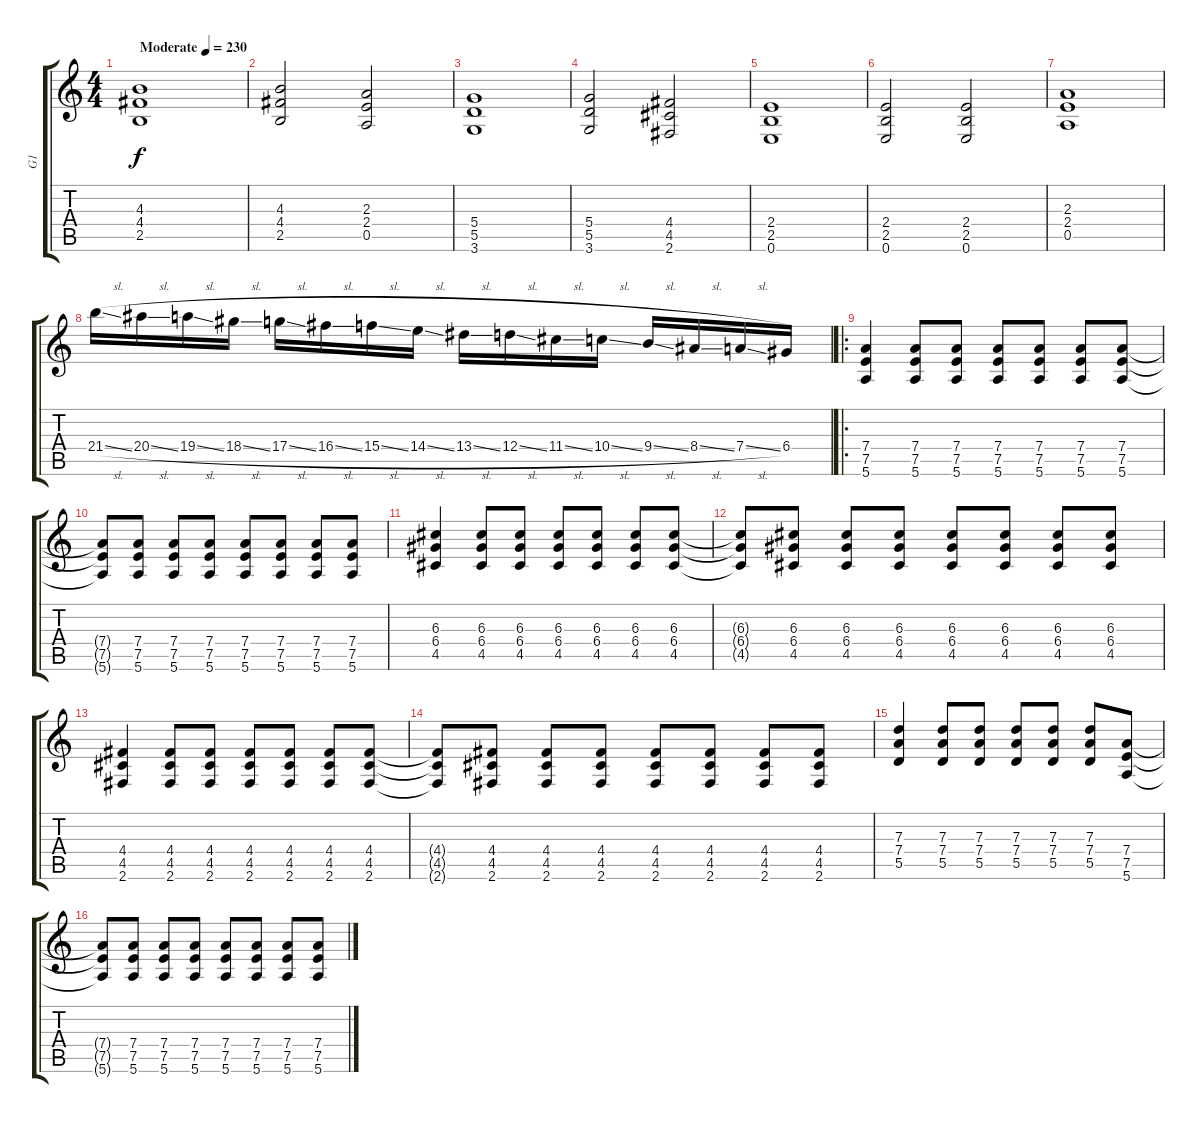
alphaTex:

\track ("G1" "G1") {instrument overdrivenguitar}
\staff {score tabs}
\tuning (E4 B3 G3 D3 A2 E2) {hide}
\ts (4 4)
\tempo (230 "Moderate")
\clef g2
\ks c
(4.3 4.4 2.5).1{dy f instrument overdrivenguitar} |
(4.3 4.4 2.5).2 (2.3 2.4 0.5).2 |
(5.4 5.5 3.6).1 |
(5.4 5.5 3.6).2 (4.4 4.5 2.6).2 |
(2.4 2.5 0.6).1 |
(2.4 2.5 0.6).2 (2.4 2.5 0.6).2 |
(2.3 2.4 0.5).1 |
21.4{sl}.16 20.4{sl}.16 19.4{sl}.16 18.4{sl}.16 17.4{sl}.16 16.4{sl}.16 15.4{sl}.16 14.4{sl}.16 13.4{sl}.16 12.4{sl}.16 11.4{sl}.16 10.4{sl}.16 9.4{sl}.16 8.4{sl}.16 7.4{sl}.16 6.4.16 |
\ro
(7.4 7.5 5.6).4 (7.4 7.5 5.6).8 (7.4 7.5 5.6).8 (7.4 7.5 5.6).8 (7.4 7.5 5.6).8 (7.4 7.5 5.6).8 (7.4 7.5 5.6).8 |
(7.4{t} 7.5{t} 5.6{t}).8 (7.4 7.5 5.6).8 (7.4 7.5 5.6).8 (7.4 7.5 5.6).8 (7.4 7.5 5.6).8 (7.4 7.5 5.6).8 (7.4 7.5 5.6).8 (7.4 7.5 5.6).8 |
(6.3 6.4 4.5).4 (6.3 6.4 4.5).8 (6.3 6.4 4.5).8 (6.3 6.4 4.5).8 (6.3 6.4 4.5).8 (6.3 6.4 4.5).8 (6.3 6.4 4.5).8 |
(6.3{t} 6.4{t} 4.5{t}).8 (6.3 6.4 4.5).8 (6.3 6.4 4.5).8 (6.3 6.4 4.5).8 (6.3 6.4 4.5).8 (6.3 6.4 4.5).8 (6.3 6.4 4.5).8 (6.3 6.4 4.5).8 |
(4.4 4.5 2.6).4 (4.4 4.5 2.6).8 (4.4 4.5 2.6).8 (4.4 4.5 2.6).8 (4.4 4.5 2.6).8 (4.4 4.5 2.6).8 (4.4 4.5 2.6).8 |
(4.4{t} 4.5{t} 2.6{t}).8 (4.4 4.5 2.6).8 (4.4 4.5 2.6).8 (4.4 4.5 2.6).8 (4.4 4.5 2.6).8 (4.4 4.5 2.6).8 (4.4 4.5 2.6).8 (4.4 4.5 2.6).8 |
(7.3 7.4 5.5).4 (7.3 7.4 5.5).8 (7.3 7.4 5.5).8 (7.3 7.4 5.5).8 (7.3 7.4 5.5).8 (7.3 7.4 5.5).8 (7.4 7.5 5.6).8 |
(7.4{t} 7.5{t} 5.6{t}).8 (7.4 7.5 5.6).8 (7.4 7.5 5.6).8 (7.4 7.5 5.6).8 (7.4 7.5 5.6).8 (7.4 7.5 5.6).8 (7.4 7.5 5.6).8 (7.4 7.5 5.6).8
